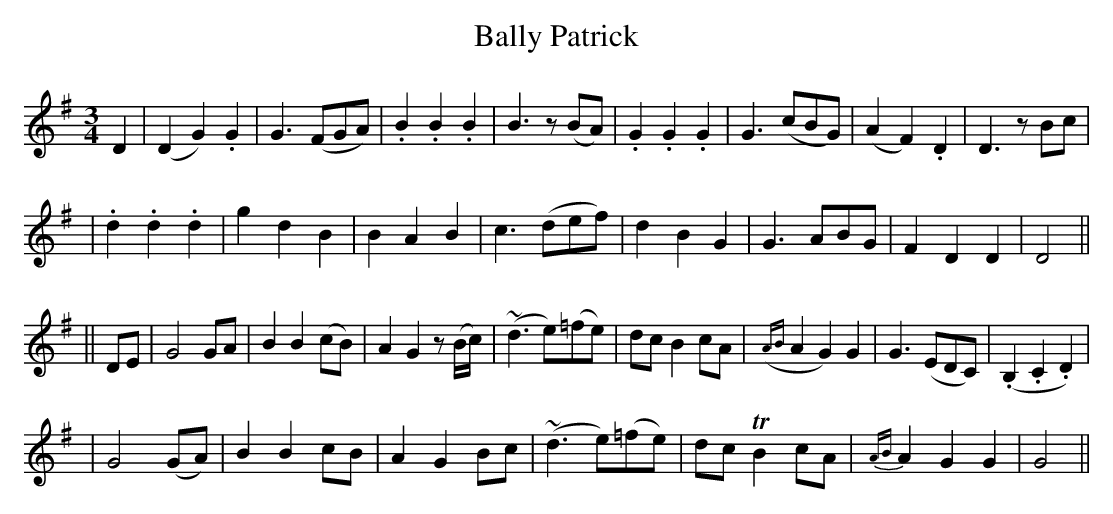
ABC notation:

X:1
T:Bally Patrick
M:3/4
L:1/8
K:G
D2 \
| (D2 G2) .G2 | G3 (FGA) | .B2 .B2 .B2 | B3 z(BA) \
| .G2 .G2 .G2 | G3 (cBG) | (A2 F2) .D2 | D3 zBc |
| .d2 .d2 .d2 | g2 d2 B2 | B2 A2 B2 | c3 (def) \
| d2 B2 G2 | G3 ABG | F2 D2 D2 | D4 ||
|| DE \
| G4 GA | B2 B2 (cB) | A2 G2 z(B/c/) | (~d3 e)(=fe) \
| dc B2 cA | ({AB}A2 G2) G2 | G3 (EDC) | (.B,2 .C2 .D2) |
| G4 (GA) | B2 B2 cB | A2 G2 Bc | (~d3 e)(=fe) \
| dc TB2 cA | {AB}A2 G2 G2 | G4 ||
